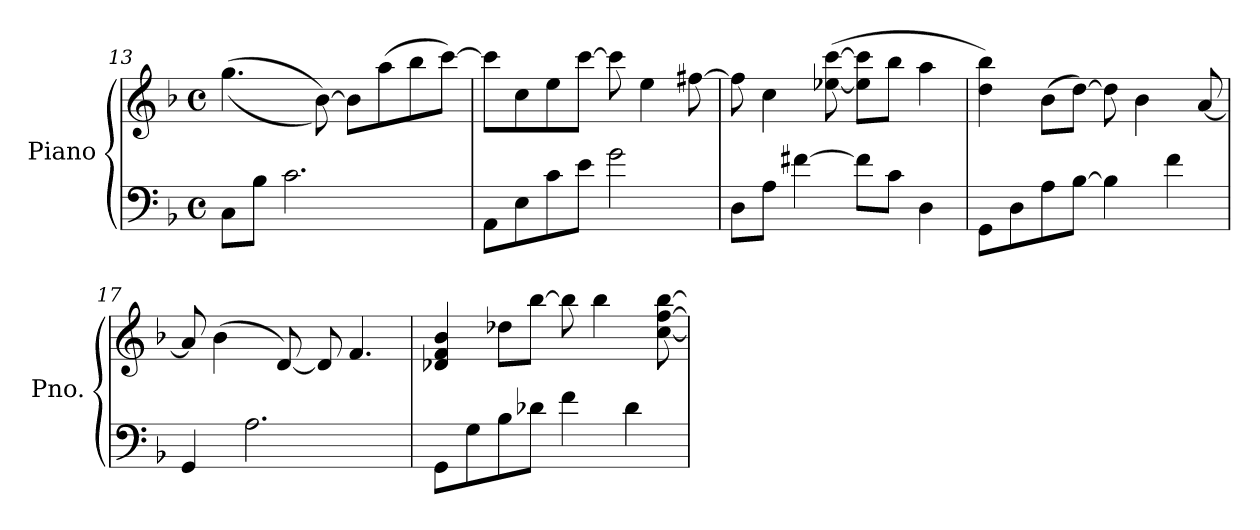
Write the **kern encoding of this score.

**kern	**kern
*part1	*part1
*staff2	*staff1
*I"Piano	*
*I'Pno.	*
!!LO:LB:g=z
*clefF4	*clefG2
*k[b-]	*k[b-]
*M4/4	*M4/4
*met(c)	*met(c)
=13	=13
8C\L	((4.gg\
8B-\J	.
2.c\	.
.	[8b-\))
.	8b-\L]
.	(8aa\
.	8bb-\
.	[8ccc\J)
=14	=14
8AA\L	8ccc\L]
8E\	8cc\
8c\	8ee\
8e\J	[8ccc\J
2g\	8ccc\]
.	4ee\
.	[8ff#X\
=15	=15
8D\L	8ff#\]
8A\J	4cc\
[4f#X\	.
.	([8ee-X\ [8ccc\
8f#\L]	8ee-\] 8ccc\]L
8c\J	8bb-\J
4D\	4aa\
=16	=16
8GG\L	4dd\ 4bb-\)
8D\	.
8A\	(8b-\L
[8B-\J	[8dd\J)
4B-\]	8dd\]
.	4b-\
4f\	.
.	[8a/
!!LO:PB:g=z
=17	=17
4GG/	8a/]
.	(4b-\
2.A\	.
.	[8d/)
.	8d/]
.	4.f/
=18	=18
8GG\L	4d-X/ 4f/ 4b-/
8G\	.
8B-\	8dd-X\L
8d-X\J	[8bb-\J
4f\	8bb-\]
.	4bb-\
4d-\	.
.	[8cc\ [8ff\ [8bb-\
=	=
*-	*-
